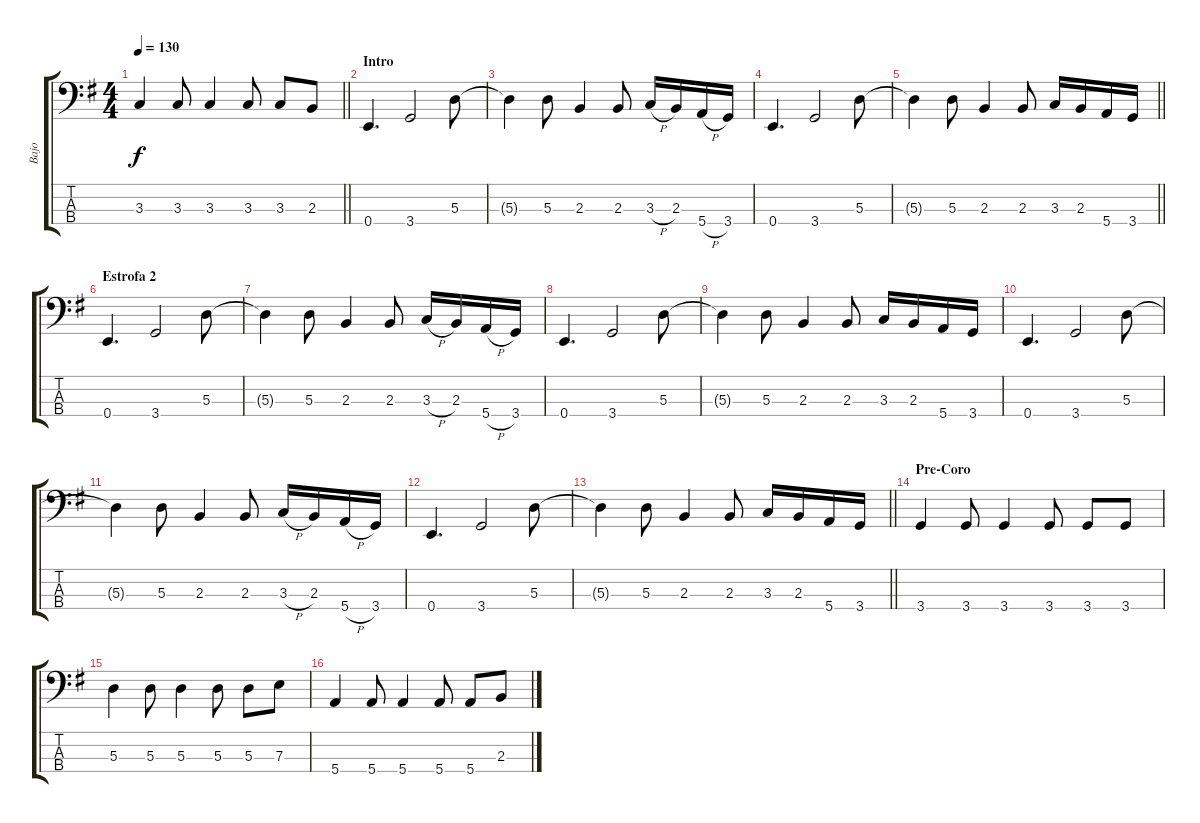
\track ("Bajo" "Bajo") {instrument electricbassfinger}
\staff {score tabs}
\tuning (G2 D2 A1 E1) {hide}
\ts (4 4)
\tempo 130
\clef f4
\barLineRight lightlight
\ks g
3.3.4{dy f} 3.3.8 3.3.4 3.3.8 3.3.8 2.3.8 |
\section ("" "Intro")
0.4.4{d} 3.4.2 5.3.8 |
5.3{t}.4 5.3.8 2.3.4 2.3.8 3.3{h}.16 2.3.16 5.4{h}.16 3.4.16 |
0.4.4{d} 3.4.2 5.3.8 |
\barLineRight lightlight
5.3{t}.4 5.3.8 2.3.4 2.3.8 3.3.16 2.3.16 5.4.16 3.4.16 |
\section ("" "Estrofa 2")
0.4.4{d} 3.4.2 5.3.8 |
5.3{t}.4 5.3.8 2.3.4 2.3.8 3.3{h}.16 2.3.16 5.4{h}.16 3.4.16 |
0.4.4{d} 3.4.2 5.3.8 |
5.3{t}.4 5.3.8 2.3.4 2.3.8 3.3.16 2.3.16 5.4.16 3.4.16 |
0.4.4{d} 3.4.2 5.3.8 |
5.3{t}.4 5.3.8 2.3.4 2.3.8 3.3{h}.16 2.3.16 5.4{h}.16 3.4.16 |
0.4.4{d} 3.4.2 5.3.8 |
\barLineRight lightlight
5.3{t}.4 5.3.8 2.3.4 2.3.8 3.3.16 2.3.16 5.4.16 3.4.16 |
\section ("" "Pre-Coro")
3.4.4 3.4.8 3.4.4 3.4.8 3.4.8 3.4.8 |
5.3.4 5.3.8 5.3.4 5.3.8 5.3.8 7.3.8 |
5.4.4 5.4.8 5.4.4 5.4.8 5.4.8 2.3.8
